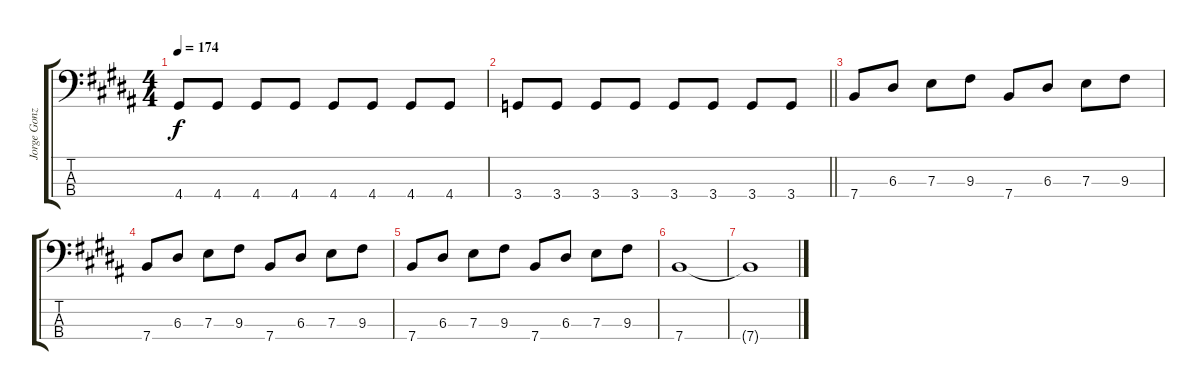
\track ("Jorge González (Bajo)" "Jorge Gonz") {instrument electricbasspick}
\staff {score tabs}
\tuning (G2 D2 A1 E1) {hide}
\ts (4 4)
\tempo 174
\clef f4
\ks b
4.4.8{dy f} 4.4.8 4.4.8 4.4.8 4.4.8 4.4.8 4.4.8 4.4.8 |
\barLineRight lightlight
3.4.8 3.4.8 3.4.8 3.4.8 3.4.8 3.4.8 3.4.8 3.4.8 |
7.4.8 6.3.8 7.3.8 9.3.8 7.4.8 6.3.8 7.3.8 9.3.8 |
7.4.8 6.3.8 7.3.8 9.3.8 7.4.8 6.3.8 7.3.8 9.3.8 |
7.4.8 6.3.8 7.3.8 9.3.8 7.4.8 6.3.8 7.3.8 9.3.8 |
7.4.1 |
7.4{t}.1
